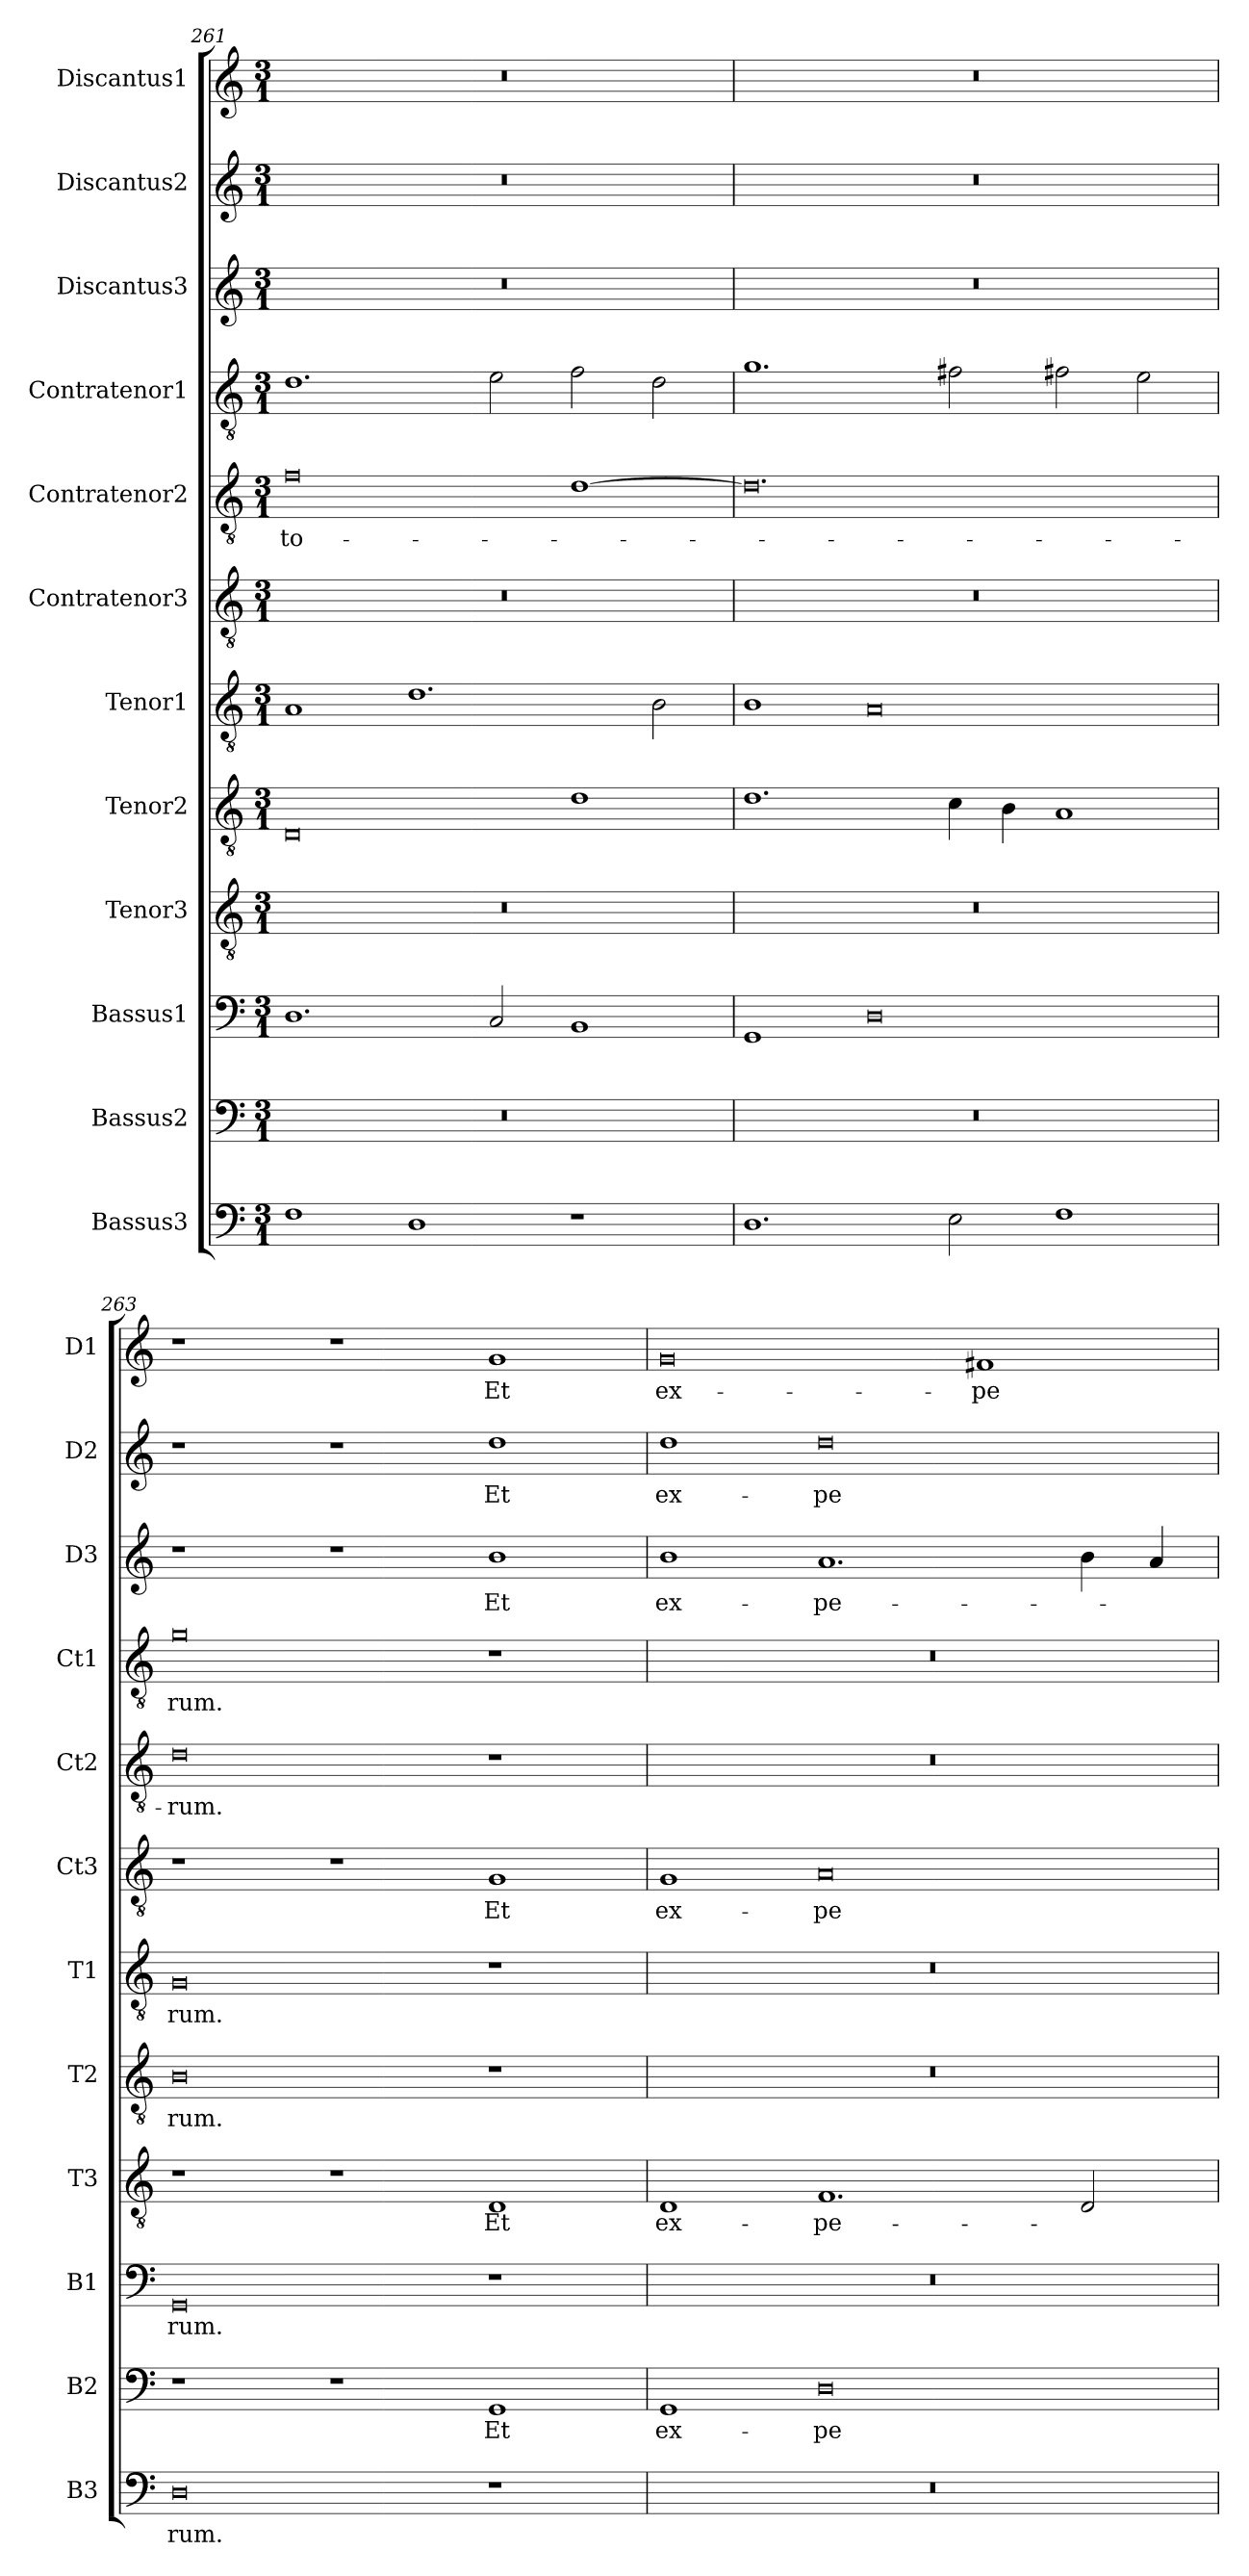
**kern	**text	**kern	**text	**kern	**text	**kern	**text	**kern	**text	**kern	**text	**kern	**text	**kern	**text	**kern	**text	**kern	**text	**kern	**text	**kern	**text
*part12	*part12	*part11	*part11	*part10	*part10	*part9	*part9	*part8	*part8	*part7	*part7	*part6	*part6	*part5	*part5	*part4	*part4	*part3	*part3	*part2	*part2	*part1	*part1
*staff12	*staff12	*staff11	*staff11	*staff10	*staff10	*staff9	*staff9	*staff8	*staff8	*staff7	*staff7	*staff6	*staff6	*staff5	*staff5	*staff4	*staff4	*staff3	*staff3	*staff2	*staff2	*staff1	*staff1
*I"Bassus3	*	*I"Bassus2	*	*I"Bassus1	*	*I"Tenor3	*	*I"Tenor2	*	*I"Tenor1	*	*I"Contratenor3	*	*I"Contratenor2	*	*I"Contratenor1	*	*I"Discantus3	*	*I"Discantus2	*	*I"Discantus1	*
*I'B3	*	*I'B2	*	*I'B1	*	*I'T3	*	*I'T2	*	*I'T1	*	*I'Ct3	*	*I'Ct2	*	*I'Ct1	*	*I'D3	*	*I'D2	*	*I'D1	*
*clefF4	*	*clefF4	*	*clefF4	*	*clefGv2	*	*clefGv2	*	*clefGv2	*	*clefGv2	*	*clefGv2	*	*clefGv2	*	*clefG2	*	*clefG2	*	*clefG2	*
*k[]	*	*k[]	*	*k[]	*	*k[]	*	*k[]	*	*k[]	*	*k[]	*	*k[]	*	*k[]	*	*k[]	*	*k[]	*	*k[]	*
*M3/1	*	*M3/1	*	*M3/1	*	*M3/1	*	*M3/1	*	*M3/1	*	*M3/1	*	*M3/1	*	*M3/1	*	*M3/1	*	*M3/1	*	*M3/1	*
=261	=261	=261	=261	=261	=261	=261	=261	=261	=261	=261	=261	=261	=261	=261	=261	=261	=261	=261	=261	=261	=261	=261	=261
1F	.	0.r	.	1.D	.	0.r	.	0D	.	1A	.	0.r	.	0f	-to-	1.d	.	0.r	.	0.r	.	0.r	.
1D	.	.	.	.	.	.	.	.	.	1.d	.	.	.	.	.	.	.	.	.	.	.	.	.
.	.	.	.	2C	.	.	.	.	.	.	.	.	.	.	.	2e	.	.	.	.	.	.	.
1r	.	.	.	1BB	.	.	.	1d	.	.	.	.	.	[1d	.	2f	.	.	.	.	.	.	.
.	.	.	.	.	.	.	.	.	.	2B	.	.	.	.	.	2d	.	.	.	.	.	.	.
=262	=262	=262	=262	=262	=262	=262	=262	=262	=262	=262	=262	=262	=262	=262	=262	=262	=262	=262	=262	=262	=262	=262	=262
1.D	.	0.r	.	1GG	.	0.r	.	1.d	.	1B	.	0.r	.	0.d]	.	1.g	.	0.r	.	0.r	.	0.r	.
.	.	.	.	0D	.	.	.	.	.	0A	.	.	.	.	.	.	.	.	.	.	.	.	.
2E	.	.	.	.	.	.	.	4c	.	.	.	.	.	.	.	2f#X	.	.	.	.	.	.	.
.	.	.	.	.	.	.	.	4B	.	.	.	.	.	.	.	.	.	.	.	.	.	.	.
1F	.	.	.	.	.	.	.	1A	.	.	.	.	.	.	.	2f#X	.	.	.	.	.	.	.
.	.	.	.	.	.	.	.	.	.	.	.	.	.	.	.	2e	.	.	.	.	.	.	.
=263	=263	=263	=263	=263	=263	=263	=263	=263	=263	=263	=263	=263	=263	=263	=263	=263	=263	=263	=263	=263	=263	=263	=263
0D	-rum.	1r	.	0GG	-rum.	1r	.	0B	-rum.	0G	-rum.	1r	.	0d	-rum.	0g	-rum.	1r	.	1r	.	1r	.
.	.	1r	.	.	.	1r	.	.	.	.	.	1r	.	.	.	.	.	1r	.	1r	.	1r	.
1r	.	1GG	Et	1r	.	1D	Et	1r	.	1r	.	1G	Et	1r	.	1r	.	1b	Et	1dd	Et	1g	Et
=264	=264	=264	=264	=264	=264	=264	=264	=264	=264	=264	=264	=264	=264	=264	=264	=264	=264	=264	=264	=264	=264	=264	=264
0.r	.	1GG	ex-	0.r	.	1D	ex-	0.r	.	0.r	.	1G	ex-	0.r	.	0.r	.	1b	ex-	1dd	ex-	0g	ex-
.	.	0D	-pe-	.	.	1.F	-pe-	.	.	.	.	0A	-pe-	.	.	.	.	1.a	-pe-	0dd	-pe-	.	.
.	.	.	.	.	.	.	.	.	.	.	.	.	.	.	.	.	.	.	.	.	.	1f#X	-pe-
.	.	.	.	.	.	2D	.	.	.	.	.	.	.	.	.	.	.	4b	.	.	.	.	.
.	.	.	.	.	.	.	.	.	.	.	.	.	.	.	.	.	.	4a	.	.	.	.	.
=	=	=	=	=	=	=	=	=	=	=	=	=	=	=	=	=	=	=	=	=	=	=	=
*-	*-	*-	*-	*-	*-	*-	*-	*-	*-	*-	*-	*-	*-	*-	*-	*-	*-	*-	*-	*-	*-	*-	*-
